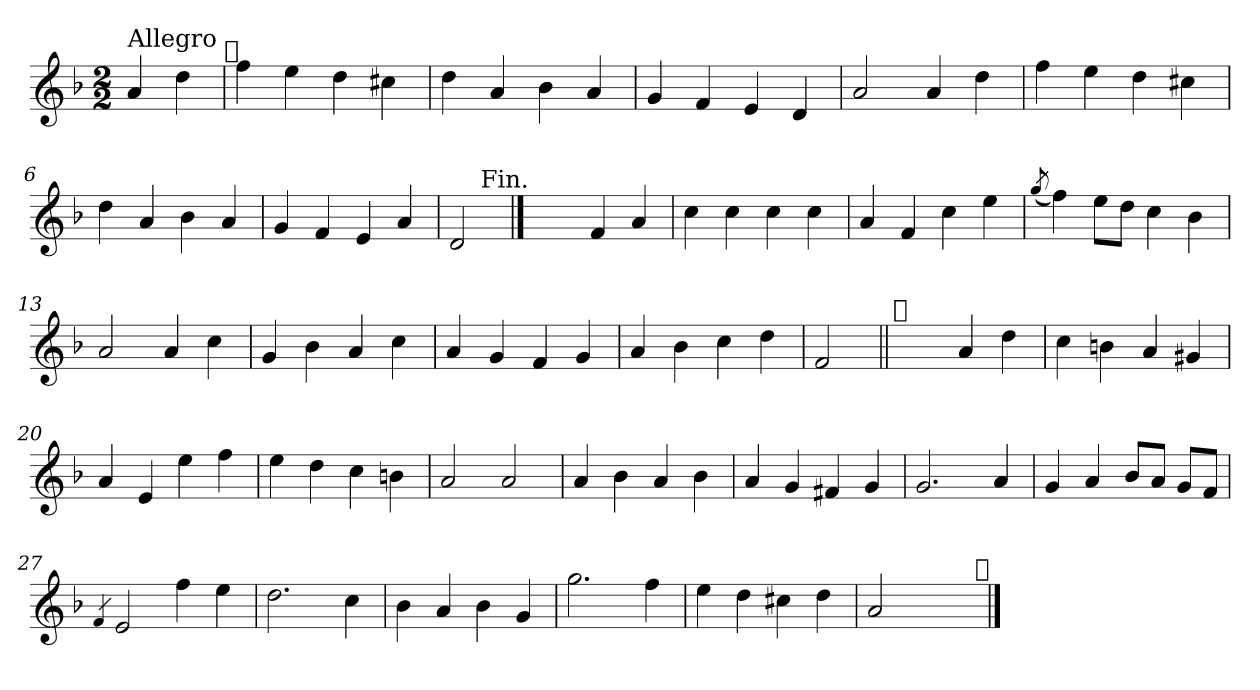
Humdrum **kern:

**kern
*part1
*staff1
*clefG2
*k[b-]
*F:
*M2/2
=
!LO:TX:a:t=Allegro
4a/
4dd\
!LO:TX:a:t=𝄋
=1
4ff\
4ee\
4dd\
4cc#X\
=2
4dd\
4a/
4b-\
4a/
=3
4g/
4f/
4e/
4d/
=4
2a/
4a/
4dd\
!!LO:LB:g=z
=5
4ff\
4ee\
4dd\
4cc#X\
=6
4dd\
4a/
4b-\
4a/
=7
4g/
4f/
4e/
4a/
=8
2d/
==9
!LO:TX:a:rj:t=Fin.
2ryy
4f/
4a/
=10
4cc\
4cc\
4cc\
4cc\
!!LO:LB:g=z
=11
4a/
4f/
4cc\
4ee\
=12
(<8qgg/
4ff\)
8ee\L
8dd\J
4cc\
4b-\
=13
2a/
4a/
4cc\
=14
4g/
4b-\
4a/
4cc\
=15
4a/
4g/
4f/
4g/
!!LO:LB:g=z
=16
4a/
4b-\
4cc\
4dd\
=17
2f/
=18||
!LO:TX:a:t=𝄋
2ryy
4a/
4dd\
=19
4cc\
4bn\
4a/
4g#X/
=20
4a/
4e/
4ee\
4ff\
=21
4ee\
4dd\
4cc\
4bn\
!!LO:LB:g=z
=22
2a/
2a/
=23
4a/
4b-\
4a/
4b-\
=24
4a/
4g/
4f#X/
4g/
=25
2.g/
4a/
=26
4g/
4a/
8b-/L
8a/J
8g/L
8f/J
=27
4qf/
2e/
4ff\
4ee\
!!LO:LB:g=z
=28
2.dd\
4cc\
=29
4b-\
4a/
4b-\
4g/
=30
2.gg\
4ff\
=31
4ee\
4dd\
4cc#X\
4dd\
=32
2a/
2ryy
!LO:TX:a:t=𝄋
==
*-
